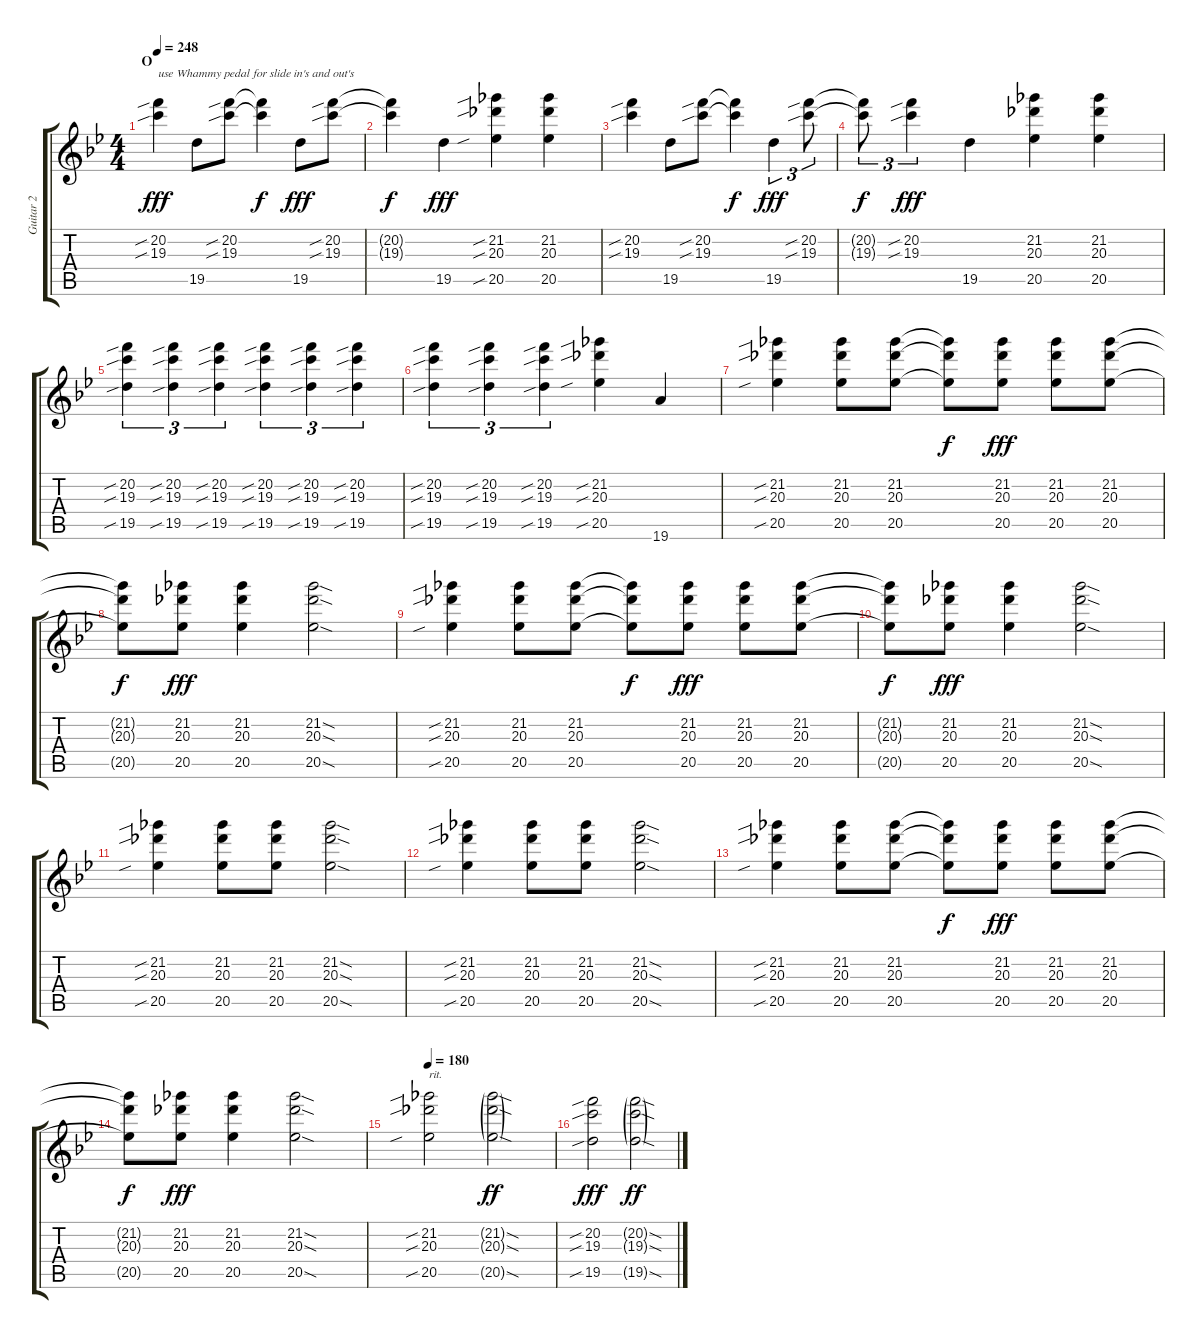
\track ("Guitar 2" "Guitar 2") {instrument distortionguitar}
\staff {score tabs}
\tuning (D4 A3 F3 C3 G2 D2) {hide}
\ts (4 4)
\section ("" "O")
\tempo 248
\clef g2
\ks bb
(20.2{sib} 19.3{sib}).4{txt "use Whammy pedal for slide in's and out's" dy fff} 19.5.8 (20.2{sib} 19.3{sib}).8 (20.2{t} 19.3{t}).4{dy f} 19.5.8{dy fff} (20.2{sib} 19.3{sib}).8 |
(20.2{t} 19.3{t}).4{dy f} 19.5.4{dy fff} (21.2{sib} 20.3{sib} 20.5{sib}).4 (21.2 20.3 20.5).4 |
(20.2{sib} 19.3{sib}).4 19.5.8 (20.2{sib} 19.3{sib}).8 (20.2{t} 19.3{t}).4{dy f} 19.5.4{tu (3 2) dy fff} (20.2{sib} 19.3{sib}).8{tu (3 2)} |
(20.2{t} 19.3{t}).8{tu (3 2) dy f} (20.2{sib} 19.3{sib}).4{tu (3 2) dy fff} 19.5.4 (21.2 20.3 20.5).4 (21.2 20.3 20.5).4 |
(20.2{sib} 19.3{sib} 19.5{sib}).4{tu (3 2)} (20.2{sib} 19.3{sib} 19.5{sib}).4{tu (3 2)} (20.2{sib} 19.3{sib} 19.5{sib}).4{tu (3 2)} (20.2{sib} 19.3{sib} 19.5{sib}).4{tu (3 2)} (20.2{sib} 19.3{sib} 19.5{sib}).4{tu (3 2)} (20.2{sib} 19.3{sib} 19.5{sib}).4{tu (3 2)} |
(20.2{sib} 19.3{sib} 19.5{sib}).4{tu (3 2)} (20.2{sib} 19.3{sib} 19.5{sib}).4{tu (3 2)} (20.2{sib} 19.3{sib} 19.5{sib}).4{tu (3 2)} (21.2{sib} 20.3{sib} 20.5{sib}).4 19.6.4 |
(21.2{sib} 20.3{sib} 20.5{sib}).4 (21.2 20.3 20.5).8 (21.2 20.3 20.5).8 (21.2{t} 20.3{t} 20.5{t}).8{dy f} (21.2 20.3 20.5).8{dy fff} (21.2 20.3 20.5).8 (21.2 20.3 20.5).8 |
(21.2{t} 20.3{t} 20.5{t}).8{dy f} (21.2 20.3 20.5).8{dy fff} (21.2 20.3 20.5).4 (21.2{sod} 20.3{sod} 20.5{sod}).2 |
(21.2{sib} 20.3{sib} 20.5{sib}).4 (21.2 20.3 20.5).8 (21.2 20.3 20.5).8 (21.2{t} 20.3{t} 20.5{t}).8{dy f} (21.2 20.3 20.5).8{dy fff} (21.2 20.3 20.5).8 (21.2 20.3 20.5).8 |
(21.2{t} 20.3{t} 20.5{t}).8{dy f} (21.2 20.3 20.5).8{dy fff} (21.2 20.3 20.5).4 (21.2{sod} 20.3{sod} 20.5{sod}).2 |
(21.2{sib} 20.3{sib} 20.5{sib}).4 (21.2 20.3 20.5).8 (21.2 20.3 20.5).8 (21.2{sod} 20.3{sod} 20.5{sod}).2 |
(21.2{sib} 20.3{sib} 20.5{sib}).4 (21.2 20.3 20.5).8 (21.2 20.3 20.5).8 (21.2{sod} 20.3{sod} 20.5{sod}).2 |
(21.2{sib} 20.3{sib} 20.5{sib}).4 (21.2 20.3 20.5).8 (21.2 20.3 20.5).8 (21.2{t} 20.3{t} 20.5{t}).8{dy f} (21.2 20.3 20.5).8{dy fff} (21.2 20.3 20.5).8 (21.2 20.3 20.5).8 |
(21.2{t} 20.3{t} 20.5{t}).8{dy f} (21.2 20.3 20.5).8{dy fff} (21.2 20.3 20.5).4 (21.2{sod} 20.3{sod} 20.5{sod}).2 |
\tempo 180
(21.2{sib} 20.3{sib} 20.5{sib}).2{txt "rit."} (21.2{sod g} 20.3{sod g} 20.5{sod g}).2{dy ff} |
(20.2{sib} 19.3{sib} 19.5{sib}).2{dy fff} (20.2{sod g} 19.3{sod g} 19.5{sod g}).2{dy ff}
